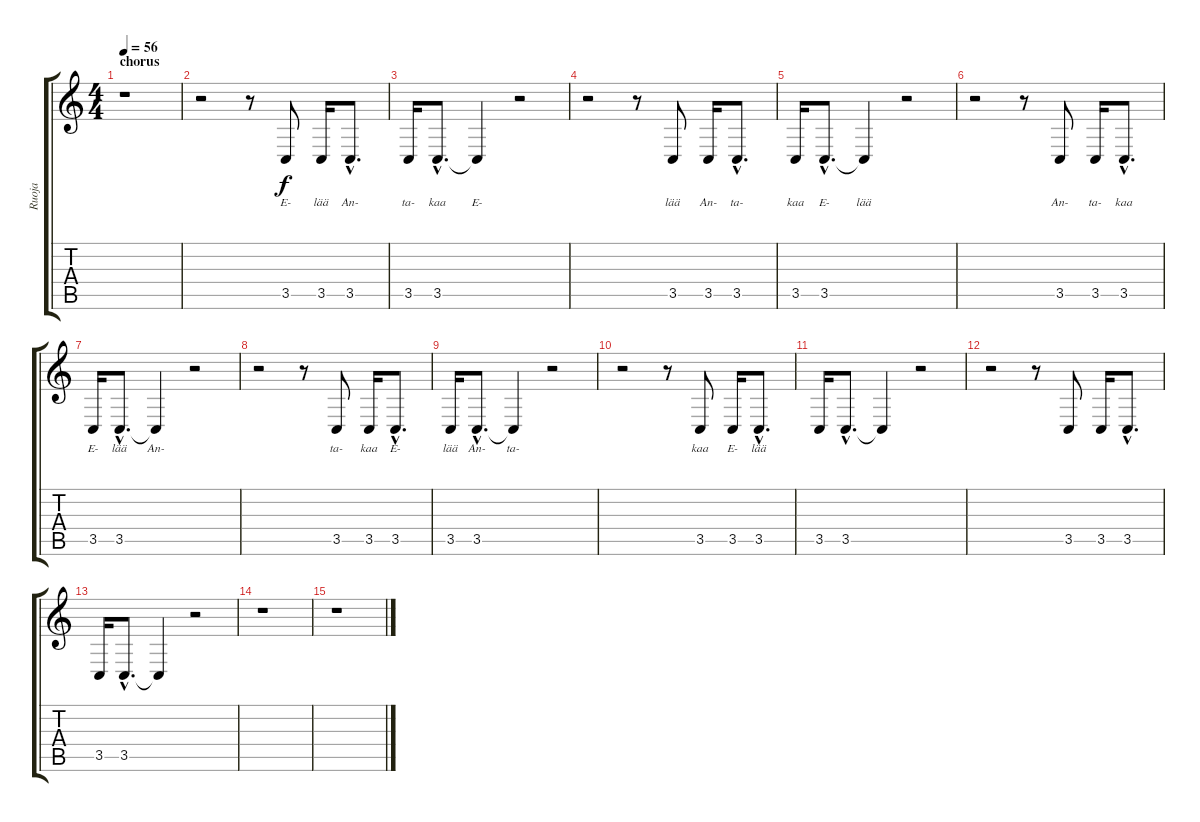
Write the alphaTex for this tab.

\track ("Ruoja" "Ruoja") {instrument gunshot}
\staff {score tabs}
\tuning (E4 B3 G3 D3 A2 E2) {hide}
\ts (4 4)
\section ("" "chorus")
\tempo 56
\clef g2
\ks c
r.1{dy f} |
r.2 r.8 3.5.8{lyrics (0 "E-") lyrics (1 "") lyrics (2 "") lyrics (3 "") lyrics (4 "")} 3.5.16{lyrics (0 "lää") lyrics (1 "") lyrics (2 "") lyrics (3 "") lyrics (4 "")} 3.5{hac}.8{d lyrics (0 "An-") lyrics (1 "") lyrics (2 "") lyrics (3 "") lyrics (4 "")} |
3.5.16{lyrics (0 "ta-") lyrics (1 "") lyrics (2 "") lyrics (3 "") lyrics (4 "")} 3.5{hac}.8{d lyrics (0 "kaa") lyrics (1 "") lyrics (2 "") lyrics (3 "") lyrics (4 "")} 3.5{t}.4{lyrics (0 "E-") lyrics (1 "") lyrics (2 "") lyrics (3 "") lyrics (4 "")} r.2 |
r.2 r.8 3.5.8{lyrics (0 "lää") lyrics (1 "") lyrics (2 "") lyrics (3 "") lyrics (4 "")} 3.5.16{lyrics (0 "An-") lyrics (1 "") lyrics (2 "") lyrics (3 "") lyrics (4 "")} 3.5{hac}.8{d lyrics (0 "ta-") lyrics (1 "") lyrics (2 "") lyrics (3 "") lyrics (4 "")} |
3.5.16{lyrics (0 "kaa") lyrics (1 "") lyrics (2 "") lyrics (3 "") lyrics (4 "")} 3.5{hac}.8{d lyrics (0 "E-") lyrics (1 "") lyrics (2 "") lyrics (3 "") lyrics (4 "")} 3.5{t}.4{lyrics (0 "lää") lyrics (1 "") lyrics (2 "") lyrics (3 "") lyrics (4 "")} r.2 |
r.2 r.8 3.5.8{lyrics (0 "An-") lyrics (1 "") lyrics (2 "") lyrics (3 "") lyrics (4 "")} 3.5.16{lyrics (0 "ta-") lyrics (1 "") lyrics (2 "") lyrics (3 "") lyrics (4 "")} 3.5{hac}.8{d lyrics (0 "kaa") lyrics (1 "") lyrics (2 "") lyrics (3 "") lyrics (4 "")} |
3.5.16{lyrics (0 "E-") lyrics (1 "") lyrics (2 "") lyrics (3 "") lyrics (4 "")} 3.5{hac}.8{d lyrics (0 "lää") lyrics (1 "") lyrics (2 "") lyrics (3 "") lyrics (4 "")} 3.5{t}.4{lyrics (0 "An-") lyrics (1 "") lyrics (2 "") lyrics (3 "") lyrics (4 "")} r.2 |
r.2 r.8 3.5.8{lyrics (0 "ta-") lyrics (1 "") lyrics (2 "") lyrics (3 "") lyrics (4 "")} 3.5.16{lyrics (0 "kaa") lyrics (1 "") lyrics (2 "") lyrics (3 "") lyrics (4 "")} 3.5{hac}.8{d lyrics (0 "E-") lyrics (1 "") lyrics (2 "") lyrics (3 "") lyrics (4 "")} |
3.5.16{lyrics (0 "lää") lyrics (1 "") lyrics (2 "") lyrics (3 "") lyrics (4 "")} 3.5{hac}.8{d lyrics (0 "An-") lyrics (1 "") lyrics (2 "") lyrics (3 "") lyrics (4 "")} 3.5{t}.4{lyrics (0 "ta-") lyrics (1 "") lyrics (2 "") lyrics (3 "") lyrics (4 "")} r.2 |
r.2 r.8 3.5.8{lyrics (0 "kaa") lyrics (1 "") lyrics (2 "") lyrics (3 "") lyrics (4 "")} 3.5.16{lyrics (0 "E-") lyrics (1 "") lyrics (2 "") lyrics (3 "") lyrics (4 "")} 3.5{hac}.8{d lyrics (0 "lää") lyrics (1 "") lyrics (2 "") lyrics (3 "") lyrics (4 "")} |
3.5.16 3.5{hac}.8{d} 3.5{t}.4 r.2 |
r.2 r.8 3.5.8 3.5.16 3.5{hac}.8{d} |
3.5.16 3.5{hac}.8{d} 3.5{t}.4 r.2 |
r.1 |
r.1
